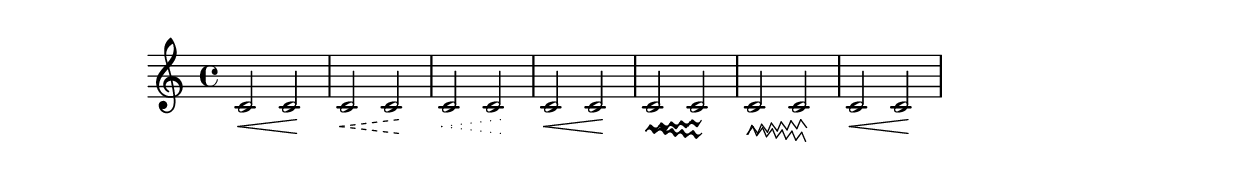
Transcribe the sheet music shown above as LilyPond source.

%% Do not edit this file; it is automatically
%% generated from LSR http://lsr.dsi.unimi.it
%% This file is in the public domain.
\version "2.13.20"

\header {
  lsrtags = "expressive-marks, tweaks-and-overrides"

%% Translation of GIT committish: 0b55335aeca1de539bf1125b717e0c21bb6fa31b
  texidoces = "
Los reguladores pueden imprimirse en uno cualquiera de los estilos de
@code{line-interface}: discontinuo, punteado, línea, trino o zig-zag.

"
  doctitlees = "Reguladores con distintos estilos de línea"



  texidoc = "
Hairpins can take any style from @code{line-interface} - dashed-line,
dotted-line, line, trill or zigzag.

"
  doctitle = "Hairpins with different line styles"
} % begin verbatim

\relative c' {
  c2\< c\!
  \override Hairpin #'style = #'dashed-line
  c2\< c\!
  \override Hairpin #'style = #'dotted-line
  c2\< c\!
  \override Hairpin #'style = #'line
  c2\< c\!
  \override Hairpin #'style = #'trill
  c2\< c\!
  \override Hairpin #'style = #'zigzag
  c2\< c\!
  \revert Hairpin #'style
  c2\< c\!
}

